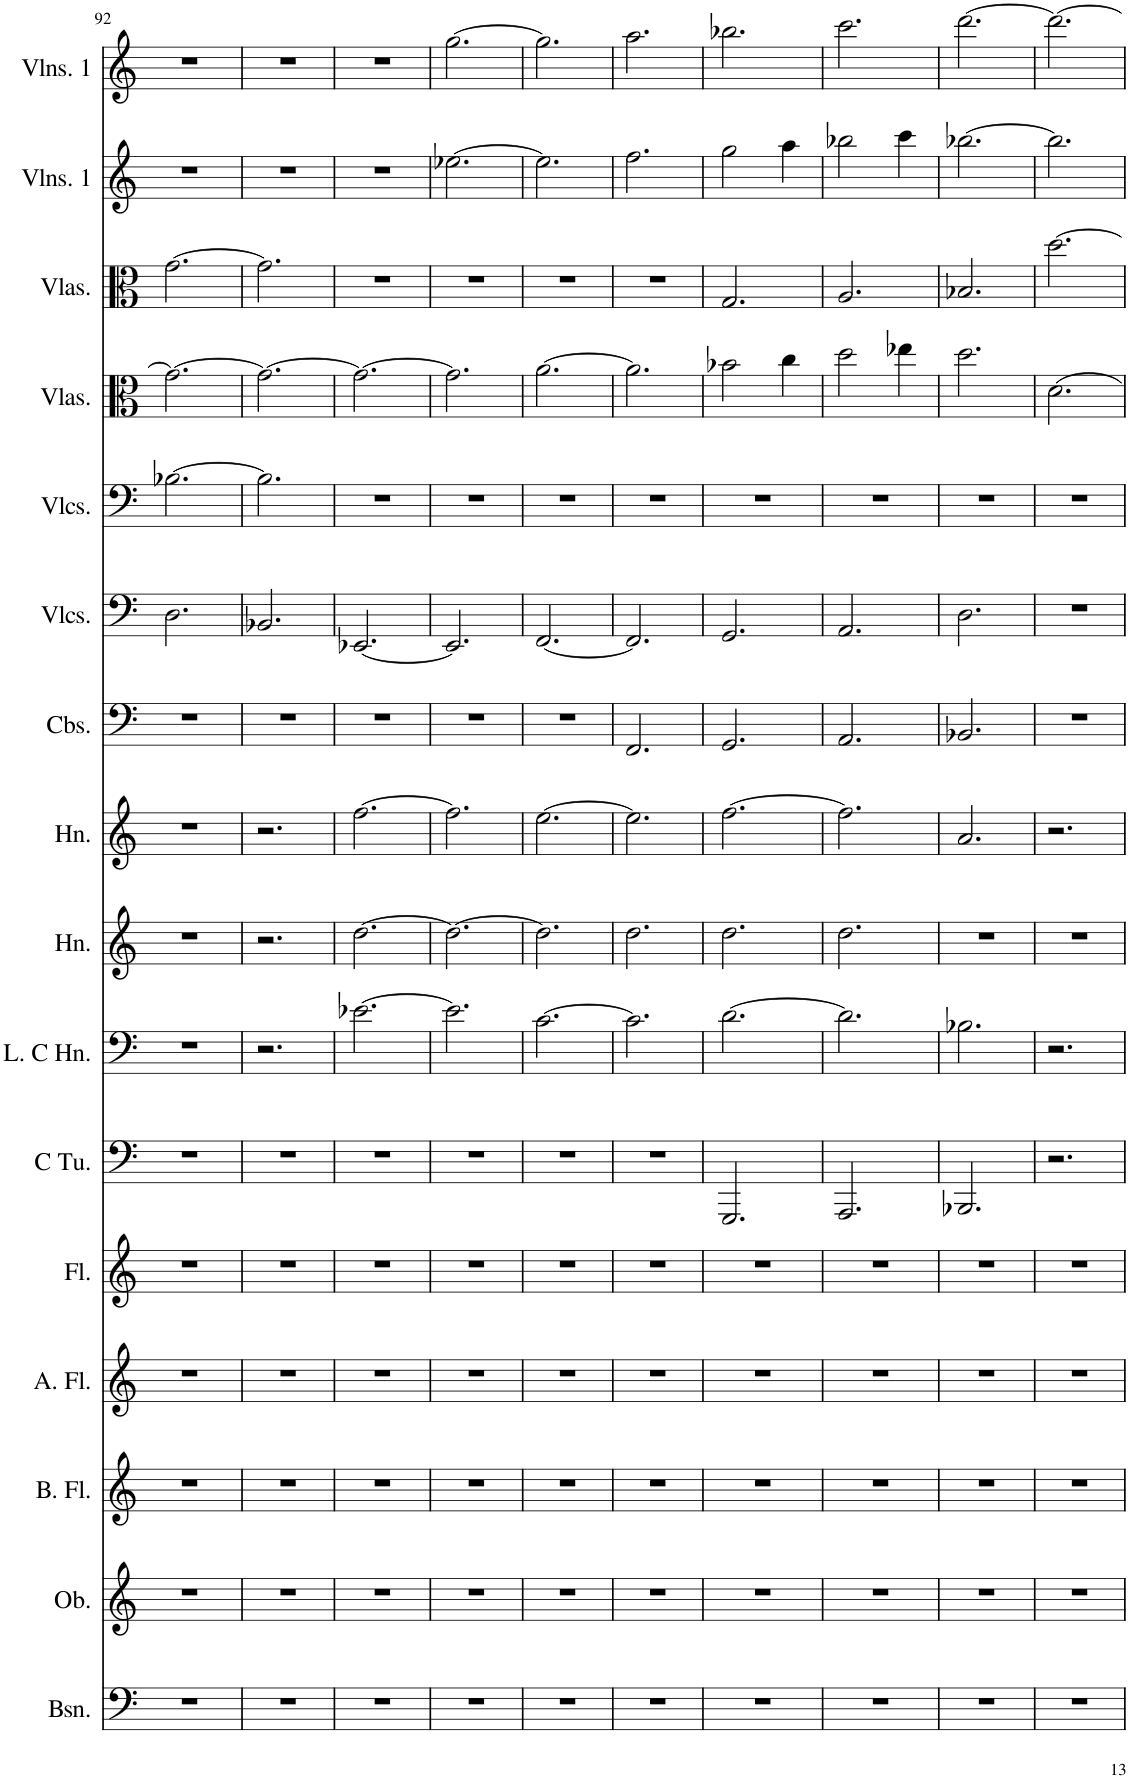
**kern	**kern	**kern	**kern	**kern	**kern	**kern	**kern	**kern	**kern	**kern	**kern	**kern	**kern	**kern	**kern
*part16	*part15	*part14	*part13	*part12	*part11	*part10	*part9	*part8	*part7	*part6	*part5	*part4	*part3	*part2	*part1
*staff16	*staff15	*staff14	*staff13	*staff12	*staff11	*staff10	*staff9	*staff8	*staff7	*staff6	*staff5	*staff4	*staff3	*staff2	*staff1
*I"Basson	*I"Oboe	*I"Bass Flute	*I"Alto Flute	*I"Flute	*I"C Tuba	*I"Low C Horn	*I"Horn	*I"Horn	*I"Contrabasses	*I"Violoncellos	*I"Violoncellos	*I"Violas	*I"Violas	*I"Violins 1	*I"Violins 1
*I'Bsn.	*I'Ob.	*I'B. Fl.	*I'A. Fl.	*I'Fl.	*I'C Tu.	*I'L. C Hn.	*I'Hn.	*I'Hn.	*I'Cbs.	*I'Vlcs.	*I'Vlcs.	*I'Vlas.	*I'Vlas.	*I'Vlns. 1	*I'Vlns. 1
!!LO:PB:g=z
*clefF4	*clefG2	*clefG2	*clefG2	*clefG2	*clefF4	*clefF4	*clefG2	*clefG2	*clefF4	*clefF4	*clefF4	*clefC3	*clefC3	*clefG2	*clefG2
*	*	*Trd7c12	*Trd3c5	*	*	*Trd4c7	*Trd4c7	*Trd4c7	*Trd7c12	*	*	*	*	*	*
*k[]	*k[]	*k[]	*k[]	*k[]	*k[]	*k[]	*k[]	*k[]	*k[]	*k[]	*k[]	*k[]	*k[]	*k[]	*k[]
*M3/4	*M3/4	*M3/4	*M3/4	*M3/4	*M3/4	*M3/4	*M3/4	*M3/4	*M3/4	*M3/4	*M3/4	*M3/4	*M3/4	*M3/4	*M3/4
=92	=92	=92	=92	=92	=92	=92	=92	=92	=92	=92	=92	=92	=92	=92	=92
2.r	2.r	2.r	2.r	2.r	2.r	2.r	2.r	2.r	2.r	2.D\	[2.B-X\	2.g\_	[2.g\	2.r	2.r
=93	=93	=93	=93	=93	=93	=93	=93	=93	=93	=93	=93	=93	=93	=93	=93
2.r	2.r	2.r	2.r	2.r	2.r	2.r	2.r	2.r	2.r	2.BB-X/	2.B-\]	2.g\_	2.g\]	2.r	2.r
=94	=94	=94	=94	=94	=94	=94	=94	=94	=94	=94	=94	=94	=94	=94	=94
2.r	2.r	2.r	2.r	2.r	2.r	[2.e-X\	[2.dd\	[2.ff\	2.r	[2.EE-X/	2.r	2.g\_	2.r	2.r	2.r
=95	=95	=95	=95	=95	=95	=95	=95	=95	=95	=95	=95	=95	=95	=95	=95
2.r	2.r	2.r	2.r	2.r	2.r	2.e-\]	2.dd\_	2.ff\]	2.r	2.EE-/]	2.r	2.g\]	2.r	[2.ee-X\	[2.gg\
=96	=96	=96	=96	=96	=96	=96	=96	=96	=96	=96	=96	=96	=96	=96	=96
2.r	2.r	2.r	2.r	2.r	2.r	[2.c\	2.dd\]	[2.ee\	2.r	[2.FF/	2.r	[2.a\	2.r	2.ee-\]	2.gg\]
=97	=97	=97	=97	=97	=97	=97	=97	=97	=97	=97	=97	=97	=97	=97	=97
2.r	2.r	2.r	2.r	2.r	2.r	2.c\]	2.dd\	2.ee\]	2.FF/	2.FF/]	2.r	2.a\]	2.r	2.ff\	2.aa\
=98	=98	=98	=98	=98	=98	=98	=98	=98	=98	=98	=98	=98	=98	=98	=98
2.r	2.r	2.r	2.r	2.r	2.GGG/	[2.d\	2.dd\	[2.ff\	2.GG/	2.GG/	2.r	2b-X\	2.G/	2gg\	2.bb-X\
.	.	.	.	.	.	.	.	.	.	.	.	4cc\	.	4aa\	.
=99	=99	=99	=99	=99	=99	=99	=99	=99	=99	=99	=99	=99	=99	=99	=99
2.r	2.r	2.r	2.r	2.r	2.AAA/	2.d\]	2.dd\	2.ff\]	2.AA/	2.AA/	2.r	2dd\	2.A/	2bb-X\	2.ccc\
.	.	.	.	.	.	.	.	.	.	.	.	4ee-X\	.	4ccc\	.
=100	=100	=100	=100	=100	=100	=100	=100	=100	=100	=100	=100	=100	=100	=100	=100
2.r	2.r	2.r	2.r	2.r	2.BBB-X/	2.B-X\	2.r	2.a/	2.BB-X/	2.D\	2.r	2.dd\	2.B-X/	[2.bb-X\	[2.ddd\
=101	=101	=101	=101	=101	=101	=101	=101	=101	=101	=101	=101	=101	=101	=101	=101
2.r	2.r	2.r	2.r	2.r	2.r	2.r	2.r	2.r	2.r	2.r	2.r	[2.d\	[2.dd\	2.bb-\]	2.ddd\_
=	=	=	=	=	=	=	=	=	=	=	=	=	=	=	=
*-	*-	*-	*-	*-	*-	*-	*-	*-	*-	*-	*-	*-	*-	*-	*-
